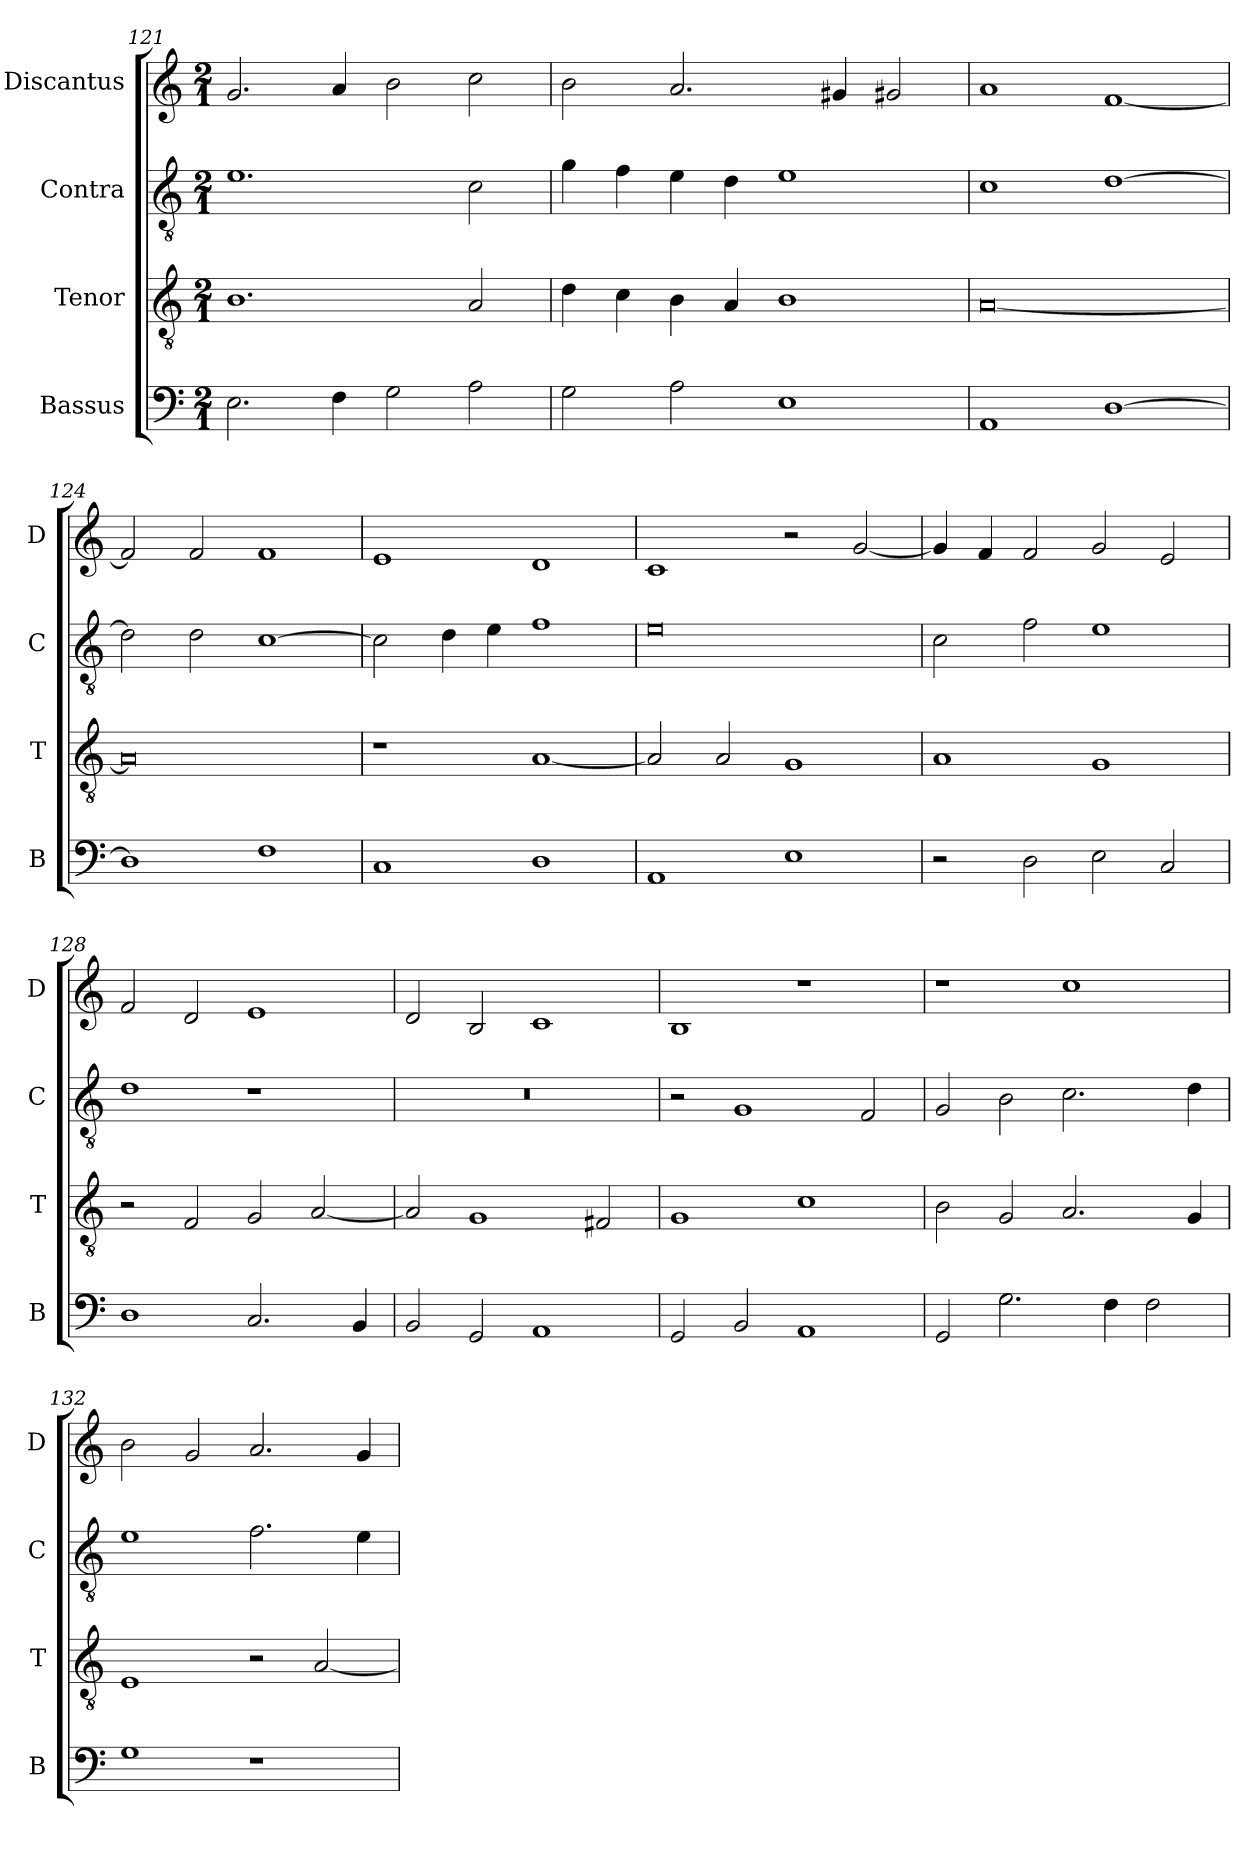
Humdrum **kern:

**kern	**kern	**kern	**kern
*part4	*part3	*part2	*part1
*staff4	*staff3	*staff2	*staff1
*I"Bassus	*I"Tenor	*I"Contra	*I"Discantus
*I'B	*I'T	*I'C	*I'D
*clefF4	*clefGv2	*clefGv2	*clefG2
*k[]	*k[]	*k[]	*k[]
*M2/1	*M2/1	*M2/1	*M2/1
=121	=121	=121	=121
2.E\	1.B	1.e	2.g/
4F\	.	.	4a/
2G\	.	.	2b\
2A\	2A/	2c\	2cc\
=122	=122	=122	=122
2G\	4d\	4g\	2b\
.	4c\	4f\	.
2A\	4B\	4e\	2.a/
.	4A/	4d\	.
1E	1B	1e	.
.	.	.	4g#X/
.	.	.	2g#X/
=123	=123	=123	=123
1AA	[0A	1c	1a
[1D	.	[1d	[1f
=124	=124	=124	=124
1D]	0A]	2d\]	2f/]
.	.	2d\	2f/
1F	.	[1c	1f
=125	=125	=125	=125
1C	1r	2c\]	1e
.	.	4d\	.
.	.	4e\	.
1D	[1A	1f	1d
=126	=126	=126	=126
1AA	2A/]	0e	1c
.	2A/	.	.
1E	1G	.	2r
.	.	.	[2g/
=127	=127	=127	=127
2r	1A	2c\	4g/]
.	.	.	4f/
2D\	.	2f\	2f/
2E\	1G	1e	2g/
2C/	.	.	2e/
=128	=128	=128	=128
1D	2r	1d	2f/
.	2F/	.	2d/
2.C/	2G/	1r	1e
.	[2A/	.	.
4BB/	.	.	.
=129	=129	=129	=129
2BB/	2A/]	0r	2d/
2GG/	1G	.	2B/
1AA	.	.	1c
.	2F#X/	.	.
=130	=130	=130	=130
2GG/	1G	2r	1B
2BB/	.	1G	.
1AA	1c	.	1r
.	.	2F/	.
=131	=131	=131	=131
2GG/	2B\	2G/	1r
2.G\	2G/	2B\	.
.	2.A/	2.c\	1cc
4F\	.	.	.
2F\	.	.	.
.	4G/	4d\	.
=132	=132	=132	=132
1G	1E	1e	2b\
.	.	.	2g/
1r	2r	2.f\	2.a/
.	[2A/	.	.
.	.	4e\	4g/
=	=	=	=
*-	*-	*-	*-
